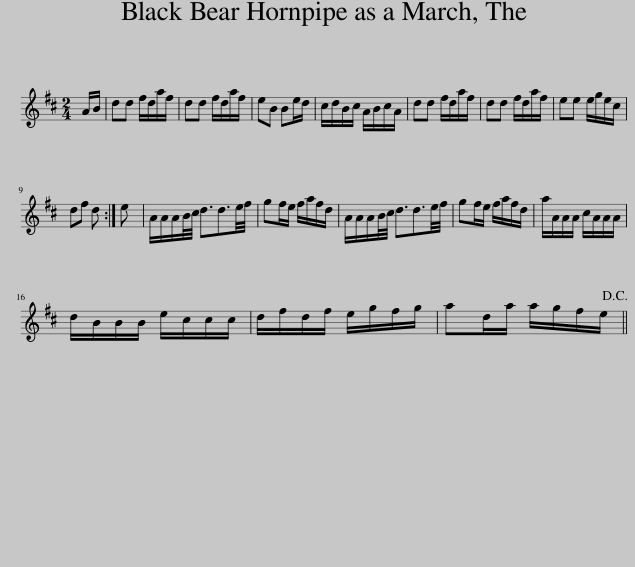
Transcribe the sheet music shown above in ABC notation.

X:1
L:1/8
M:2/4
I:linebreak $
K:D
V:1 treble
V:1
 A/B/ | dd f/d/a/f/ | dd f/d/a/f/ | eB Be/d/ | c/d/B/c/ A/B/c/A/ | %5
 dd f/d/a/f/ | dd f/d/a/f/ | ee e/g/e/c/ |$ df d :| e | %10
 A/A/A/B/4c/4 d3/2d3/2e/4f/4 | gf/e/ f/a/f/d/ | A/A/A/B/4c/4 d3/2d3/2e/4f/4 | gf/e/ f/a/f/d/ | a/A/A/A/ c/A/A/A/ |$ %15
 d/B/B/B/ e/c/c/c/ | d/f/d/f/ e/g/f/g/ | ad/a/ a/g/f/e/!D.C.! || %18
